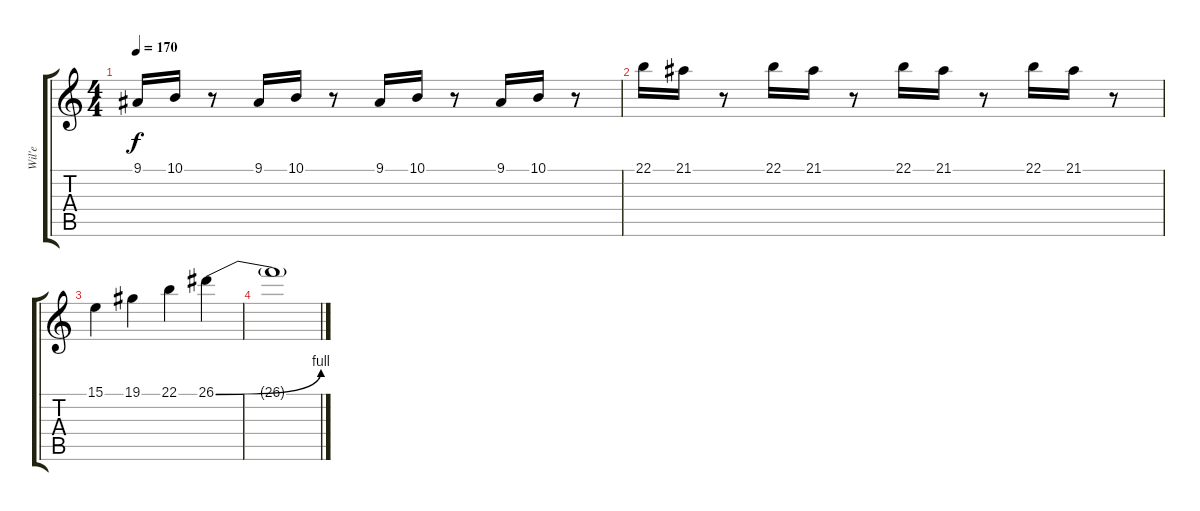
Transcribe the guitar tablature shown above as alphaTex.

\track ("Wil'e" "Wil'e") {instrument stringensemble1}
\staff {score tabs}
\tuning (Db4 Ab3 E3 B2 Gb2 Db2) {hide}
\ts (4 4)
\tempo 170
\clef g2
\ks c
9.1.16{dy f} 10.1.16 r.8 9.1.16 10.1.16 r.8 9.1.16 10.1.16 r.8 9.1.16 10.1.16 r.8 |
22.1.16 21.1.16 r.8 22.1.16 21.1.16 r.8 22.1.16 21.1.16 r.8 22.1.16 21.1.16 r.8 |
15.1.4 19.1.4 22.1.4 26.1{be (bend 0 0 60 4)}.4 |
26.1{t}.1
